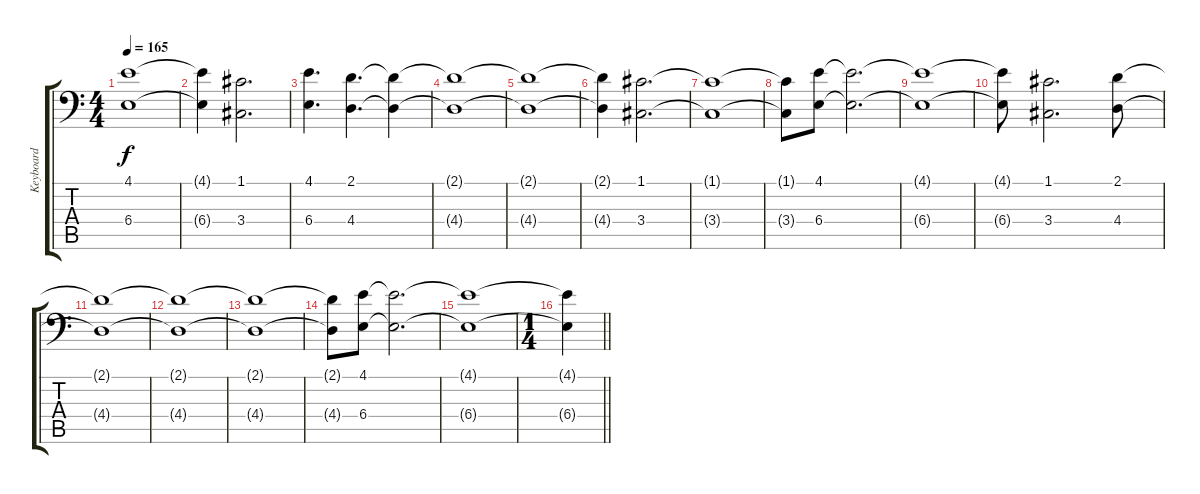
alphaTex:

\track ("Keyboard" "Keyboard") {instrument synthstrings1}
\staff {score tabs}
\tuning (C4 G3 Eb3 Bb2 F2 Bb1) {hide}
\ts (4 4)
\tempo 165
\clef f4
\ks c
(4.1{t} 6.4{t}).1{dy f} |
(4.1{t} 6.4{t}).4 (1.1 3.4).2{d} |
(4.1 6.4).4{d} (2.1 4.4).4{d} (2.1{t} 4.4{t}).4 |
(2.1{t} 4.4{t}).1 |
(2.1{t} 4.4{t}).1 |
(2.1{t} 4.4{t}).4 (1.1 3.4).2{d} |
(1.1{t} 3.4{t}).1 |
(1.1{t} 3.4{t}).8 (4.1 6.4).8 (4.1{t} 6.4{t}).2{d} |
(4.1{t} 6.4{t}).1 |
(4.1{t} 6.4{t}).8 (1.1 3.4).2{d} (2.1 4.4).8 |
(2.1{t} 4.4{t}).1 |
(2.1{t} 4.4{t}).1 |
(2.1{t} 4.4{t}).1 |
(2.1{t} 4.4{t}).8 (4.1 6.4).8 (4.1{t} 6.4{t}).2{d} |
(4.1{t} 6.4{t}).1 |
\ts (1 4)
\barLineRight lightlight
(4.1{t} 6.4{t}).4
